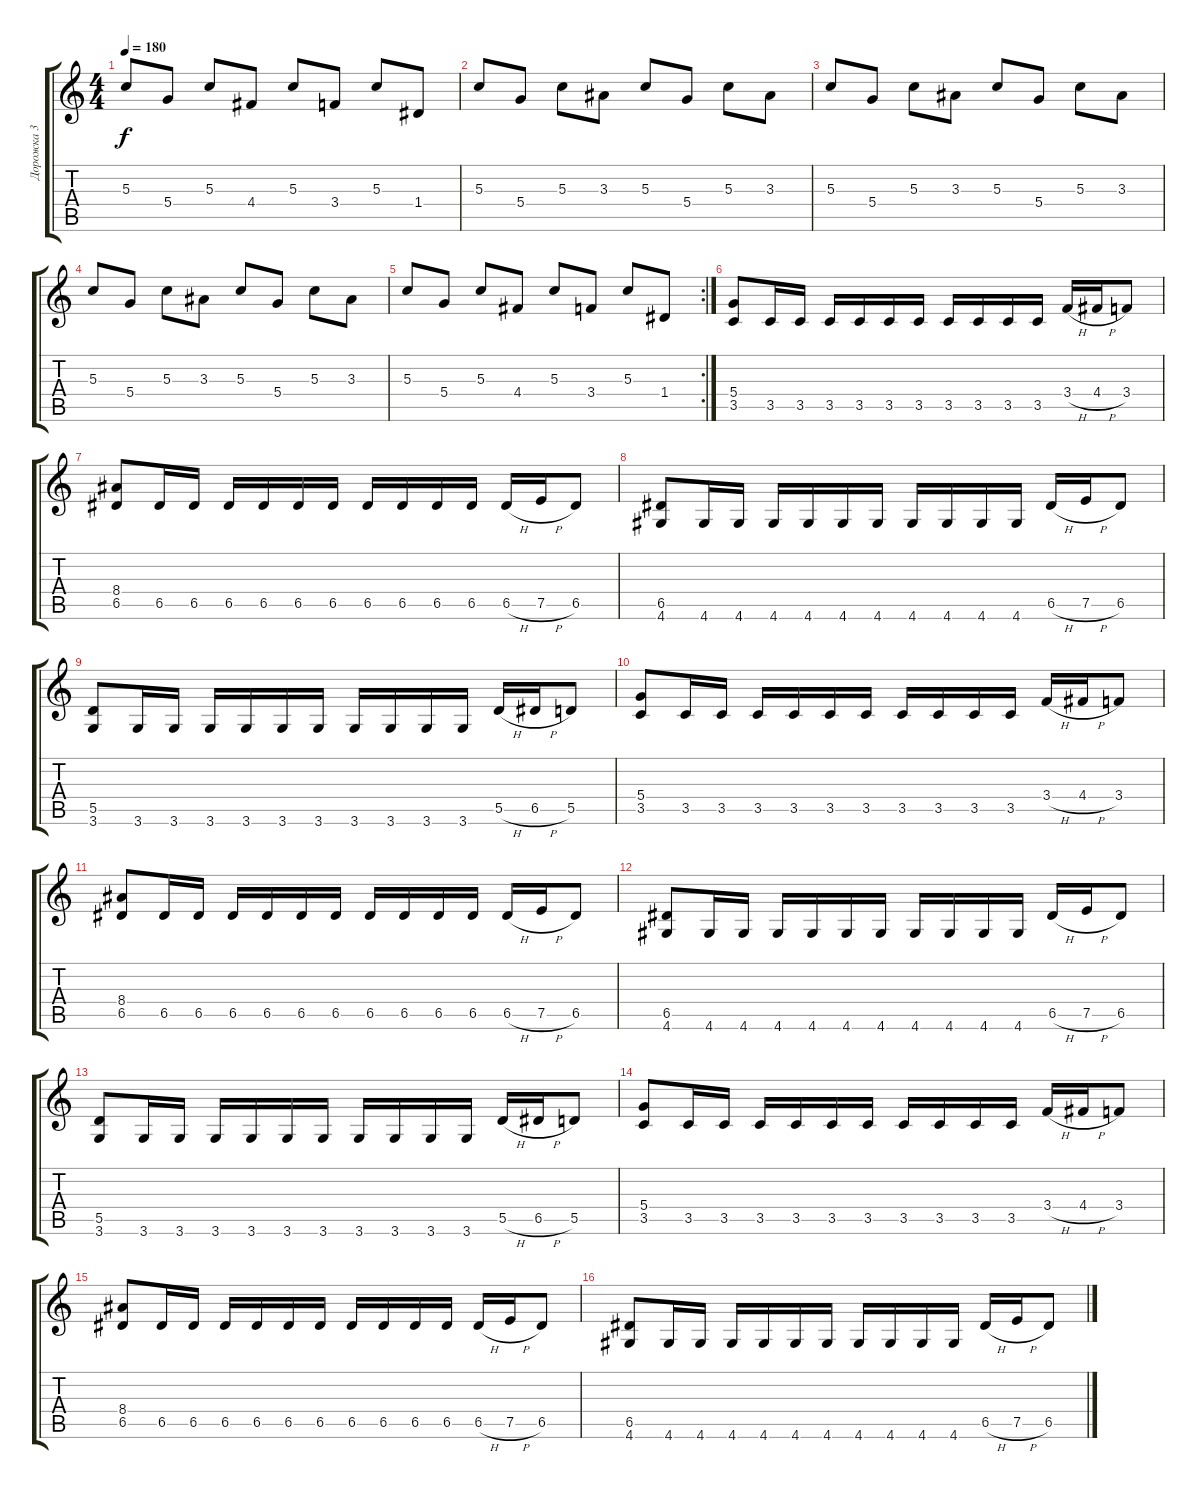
\track ("Дорожка 3" "Дорожка 3") {instrument distortionguitar}
\staff {score tabs}
\tuning (E4 B3 G3 D3 A2 E2) {hide}
\ts (4 4)
\tempo 180
\clef g2
\ks c
5.3.8{dy f} 5.4.8 5.3.8 4.4.8 5.3.8 3.4.8 5.3.8 1.4.8 |
5.3.8 5.4.8 5.3.8 3.3.8 5.3.8 5.4.8 5.3.8 3.3.8 |
5.3.8 5.4.8 5.3.8 3.3.8 5.3.8 5.4.8 5.3.8 3.3.8 |
5.3.8 5.4.8 5.3.8 3.3.8 5.3.8 5.4.8 5.3.8 3.3.8 |
\rc 2
5.3.8 5.4.8 5.3.8 4.4.8 5.3.8 3.4.8 5.3.8 1.4.8 |
(5.4 3.5).8 3.5.16 3.5.16 3.5.16 3.5.16 3.5.16 3.5.16 3.5.16 3.5.16 3.5.16 3.5.16 3.4{h}.16 4.4{h}.16 3.4.8 |
(8.4 6.5).8 6.5.16 6.5.16 6.5.16 6.5.16 6.5.16 6.5.16 6.5.16 6.5.16 6.5.16 6.5.16 6.5{h}.16 7.5{h}.16 6.5.8 |
(6.5 4.6).8 4.6.16 4.6.16 4.6.16 4.6.16 4.6.16 4.6.16 4.6.16 4.6.16 4.6.16 4.6.16 6.5{h}.16 7.5{h}.16 6.5.8 |
(5.5 3.6).8 3.6.16 3.6.16 3.6.16 3.6.16 3.6.16 3.6.16 3.6.16 3.6.16 3.6.16 3.6.16 5.5{h}.16 6.5{h}.16 5.5.8 |
(5.4 3.5).8 3.5.16 3.5.16 3.5.16 3.5.16 3.5.16 3.5.16 3.5.16 3.5.16 3.5.16 3.5.16 3.4{h}.16 4.4{h}.16 3.4.8 |
(8.4 6.5).8 6.5.16 6.5.16 6.5.16 6.5.16 6.5.16 6.5.16 6.5.16 6.5.16 6.5.16 6.5.16 6.5{h}.16 7.5{h}.16 6.5.8 |
(6.5 4.6).8 4.6.16 4.6.16 4.6.16 4.6.16 4.6.16 4.6.16 4.6.16 4.6.16 4.6.16 4.6.16 6.5{h}.16 7.5{h}.16 6.5.8 |
(5.5 3.6).8 3.6.16 3.6.16 3.6.16 3.6.16 3.6.16 3.6.16 3.6.16 3.6.16 3.6.16 3.6.16 5.5{h}.16 6.5{h}.16 5.5.8 |
(5.4 3.5).8 3.5.16 3.5.16 3.5.16 3.5.16 3.5.16 3.5.16 3.5.16 3.5.16 3.5.16 3.5.16 3.4{h}.16 4.4{h}.16 3.4.8 |
(8.4 6.5).8 6.5.16 6.5.16 6.5.16 6.5.16 6.5.16 6.5.16 6.5.16 6.5.16 6.5.16 6.5.16 6.5{h}.16 7.5{h}.16 6.5.8 |
(6.5 4.6).8 4.6.16 4.6.16 4.6.16 4.6.16 4.6.16 4.6.16 4.6.16 4.6.16 4.6.16 4.6.16 6.5{h}.16 7.5{h}.16 6.5.8
